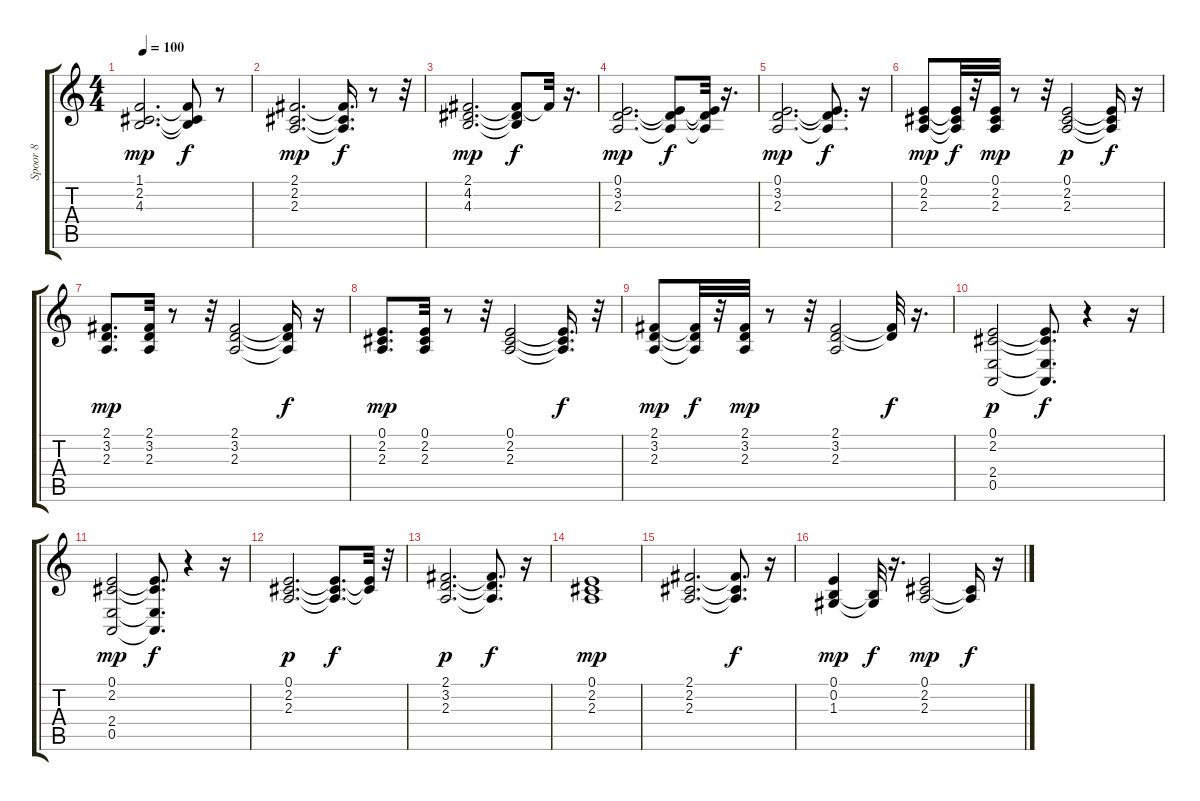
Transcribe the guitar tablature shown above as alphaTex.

\track ("Spoor 8" "Spoor 8") {instrument pad3polysynth}
\staff {score tabs}
\tuning (E4 B3 G3 D3 A2 E2) {hide}
\ts (4 4)
\tempo 100
\clef g2
\ks c
(1.1 2.2 4.3).2{d dy mp} (1.1{t} 2.2{t} 4.3{t}).8{dy f} r.8 |
(2.1 2.2 2.3).2{d dy mp} (2.1{t} 2.2{t} 2.3{t}).16{d dy f} r.8 r.32 |
(2.1 4.2 4.3).2{d dy mp} (2.1{t} 4.2{t} 4.3{t}).8{dy f} 2.1{t}.32 r.16{d} |
(0.1 3.2 2.3).2{d dy mp} (0.1{t} 3.2{t} 2.3{t}).8{dy f} (0.1{t} 3.2{t} 2.3{t}).32 r.16{d} |
(0.1 3.2 2.3).2{d dy mp} (0.1{t} 3.2{t} 2.3{t}).8{d dy f} r.16 |
(0.1 2.2 2.3).8{dy mp} (0.1{t} 2.2{t} 2.3{t}).32{dy f} r.32 (0.1 2.2 2.3).32{dy mp} r.8 r.32 (0.1 2.2 2.3).2{dy p} (0.1{t} 2.2{t} 2.3{t}).16{dy f} r.16 |
(2.1 3.2 2.3).8{d dy mp} (2.1 3.2 2.3).32 r.8 r.32 (2.1 3.2 2.3).2 (2.1{t} 3.2{t} 2.3{t}).16{dy f} r.16 |
(0.1 2.2 2.3).8{d dy mp} (0.1 2.2 2.3).32 r.8 r.32 (0.1 2.2 2.3).2 (0.1{t} 2.2{t} 2.3{t}).16{d dy f} r.32 |
(2.1 3.2 2.3).8{dy mp} (2.1{t} 3.2{t} 2.3{t}).32{dy f} r.32 (2.1 3.2 2.3).32{dy mp} r.8 r.32 (2.1 3.2 2.3).2 (2.1{t} 3.2{t}).32{dy f} r.16{d} |
(0.1 2.2 2.4 0.5).2{dy p} (0.1{t} 2.2{t} 2.4{t} 0.5{t}).8{d dy f} r.4 r.16 |
(0.1 2.2 2.4 0.5).2{dy mp} (0.1{t} 2.2{t} 2.4{t} 0.5{t}).8{d dy f} r.4 r.16 |
(0.1 2.2 2.3).2{d dy p} (0.1{t} 2.2{t} 2.3{t}).8{d dy f} (0.1{t} 2.2{t}).32 r.32 |
(2.1 3.2 2.3).2{d dy p} (2.1{t} 3.2{t} 2.3{t}).8{d dy f} r.16 |
(0.1 2.2 2.3).1{dy mp} |
(2.1 2.2 2.3).2{d} (2.1{t} 2.2{t} 2.3{t}).8{d dy f} r.16 |
(0.1 0.2 1.3).4{dy mp} (0.2{t} 1.3{t}).32{dy f} r.16{d} (0.1 2.2 2.3).2{dy mp} (2.2{t} 2.3{t}).16{dy f} r.16
